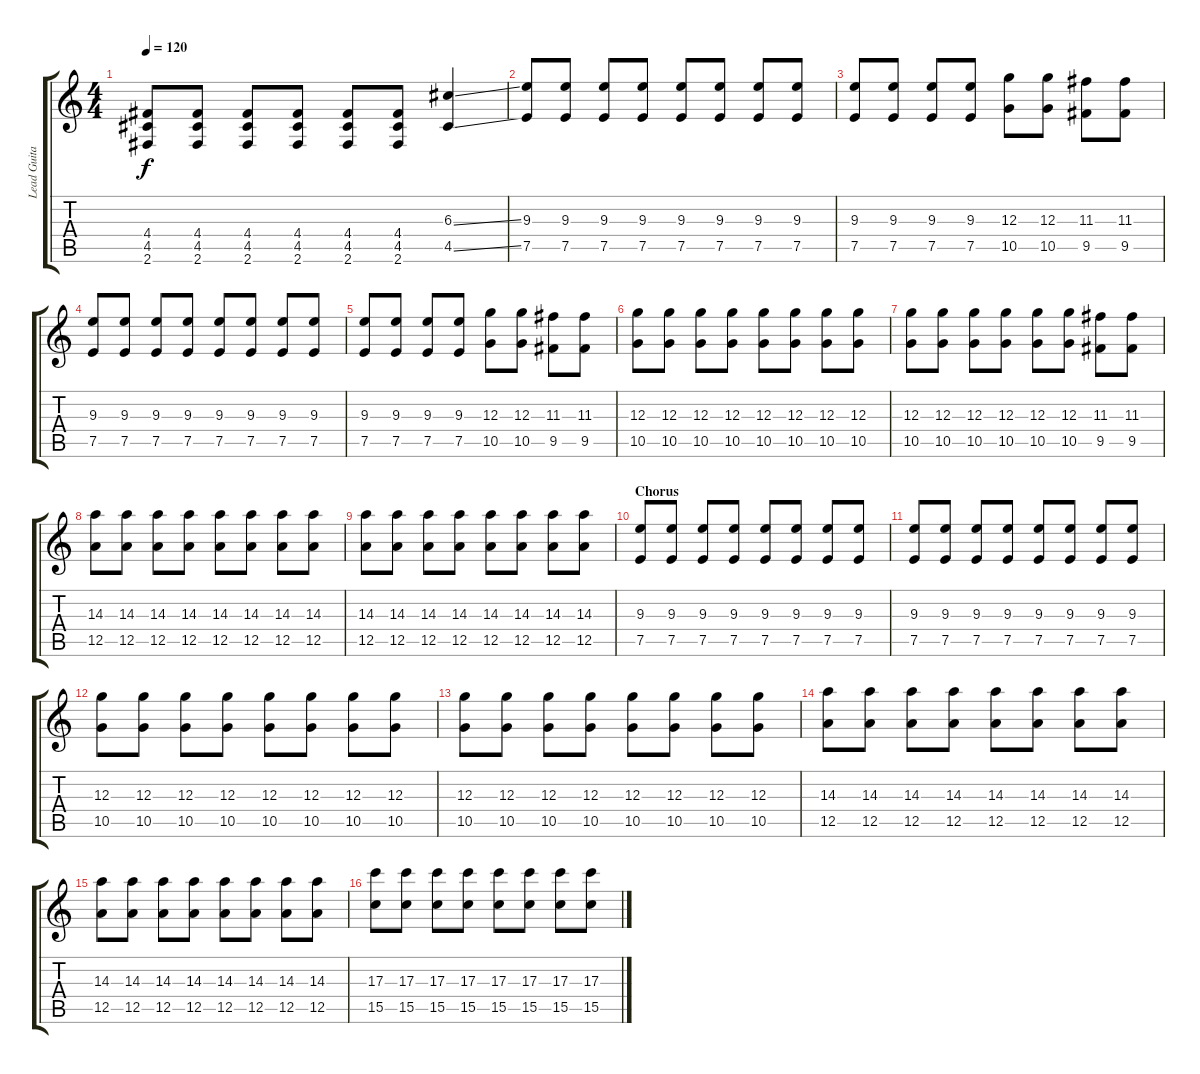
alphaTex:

\track ("Lead Guitar" "Lead Guita") {instrument distortionguitar}
\staff {score tabs}
\tuning (E4 B3 G3 D3 A2 E2) {hide}
\ts (4 4)
\tempo 120
\clef g2
\ks c
(4.4 4.5 2.6).8{dy f} (4.4 4.5 2.6).8 (4.4 4.5 2.6).8 (4.4 4.5 2.6).8 (4.4 4.5 2.6).8 (4.4 4.5 2.6).8 (6.3{ss} 4.5{ss}).4 |
(9.3 7.5).8 (9.3 7.5).8 (9.3 7.5).8 (9.3 7.5).8 (9.3 7.5).8 (9.3 7.5).8 (9.3 7.5).8 (9.3 7.5).8 |
(9.3 7.5).8 (9.3 7.5).8 (9.3 7.5).8 (9.3 7.5).8 (12.3 10.5).8 (12.3 10.5).8 (11.3 9.5).8 (11.3 9.5).8 |
(9.3 7.5).8 (9.3 7.5).8 (9.3 7.5).8 (9.3 7.5).8 (9.3 7.5).8 (9.3 7.5).8 (9.3 7.5).8 (9.3 7.5).8 |
(9.3 7.5).8 (9.3 7.5).8 (9.3 7.5).8 (9.3 7.5).8 (12.3 10.5).8 (12.3 10.5).8 (11.3 9.5).8 (11.3 9.5).8 |
(12.3 10.5).8 (12.3 10.5).8 (12.3 10.5).8 (12.3 10.5).8 (12.3 10.5).8 (12.3 10.5).8 (12.3 10.5).8 (12.3 10.5).8 |
(12.3 10.5).8 (12.3 10.5).8 (12.3 10.5).8 (12.3 10.5).8 (12.3 10.5).8 (12.3 10.5).8 (11.3 9.5).8 (11.3 9.5).8 |
(14.3 12.5).8 (14.3 12.5).8 (14.3 12.5).8 (14.3 12.5).8 (14.3 12.5).8 (14.3 12.5).8 (14.3 12.5).8 (14.3 12.5).8 |
(14.3 12.5).8 (14.3 12.5).8 (14.3 12.5).8 (14.3 12.5).8 (14.3 12.5).8 (14.3 12.5).8 (14.3 12.5).8 (14.3 12.5).8 |
\section ("" "Chorus")
(9.3 7.5).8 (9.3 7.5).8 (9.3 7.5).8 (9.3 7.5).8 (9.3 7.5).8 (9.3 7.5).8 (9.3 7.5).8 (9.3 7.5).8 |
(9.3 7.5).8 (9.3 7.5).8 (9.3 7.5).8 (9.3 7.5).8 (9.3 7.5).8 (9.3 7.5).8 (9.3 7.5).8 (9.3 7.5).8 |
(12.3 10.5).8 (12.3 10.5).8 (12.3 10.5).8 (12.3 10.5).8 (12.3 10.5).8 (12.3 10.5).8 (12.3 10.5).8 (12.3 10.5).8 |
(12.3 10.5).8 (12.3 10.5).8 (12.3 10.5).8 (12.3 10.5).8 (12.3 10.5).8 (12.3 10.5).8 (12.3 10.5).8 (12.3 10.5).8 |
(14.3 12.5).8 (14.3 12.5).8 (14.3 12.5).8 (14.3 12.5).8 (14.3 12.5).8 (14.3 12.5).8 (14.3 12.5).8 (14.3 12.5).8 |
(14.3 12.5).8 (14.3 12.5).8 (14.3 12.5).8 (14.3 12.5).8 (14.3 12.5).8 (14.3 12.5).8 (14.3 12.5).8 (14.3 12.5).8 |
(17.3 15.5).8 (17.3 15.5).8 (17.3 15.5).8 (17.3 15.5).8 (17.3 15.5).8 (17.3 15.5).8 (17.3 15.5).8 (17.3 15.5).8
